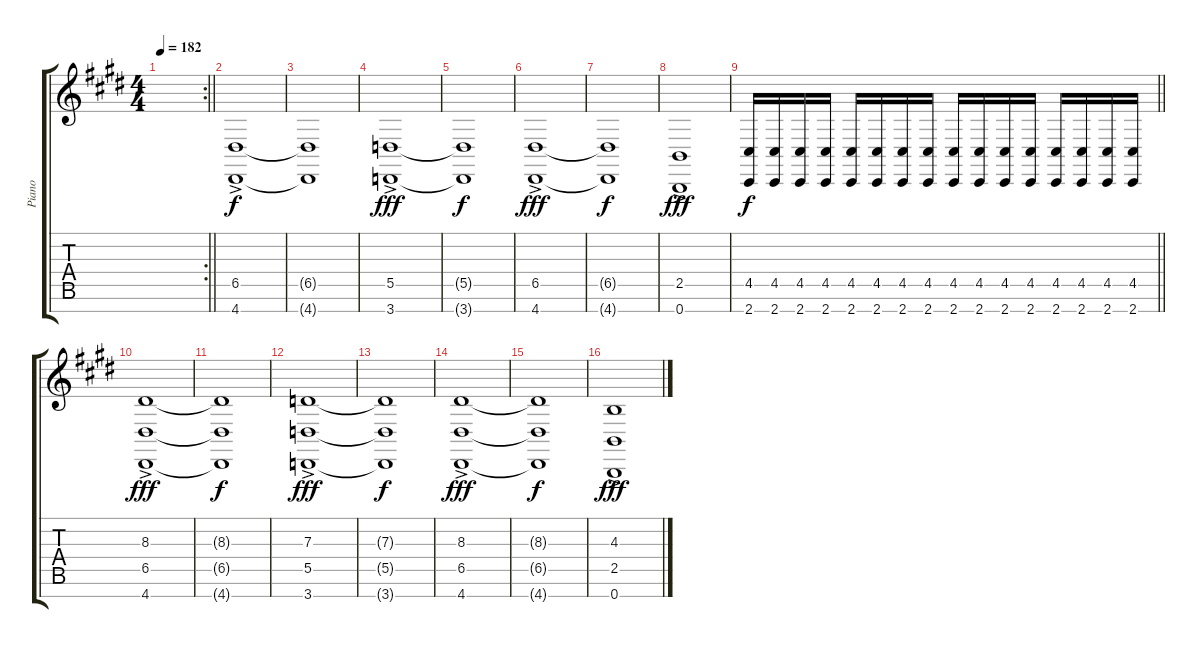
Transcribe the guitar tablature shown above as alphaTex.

\track ("Piano" "Piano") {instrument acousticgrandpiano}
\staff {score tabs}
\tuning (E4 B3 G3 D3 A2 E2 B1) {hide}
\rc 2
\ts (4 4)
\tempo 182
\clef g2
\barLineRight lightlight
\ks c#minor
|
(6.5{ac} 4.7{ac}).1 |
(6.5{t} 4.7{t}).1{dy f} |
(5.5{ac} 3.7{ac}).1{dy fff} |
(5.5{t} 3.7{t}).1{dy f} |
(6.5{ac} 4.7{ac}).1{dy fff} |
(6.5{t} 4.7{t}).1{dy f} |
(2.5{ac} 0.7{ac}).1{dy fff} |
\barLineRight lightlight
(4.5 2.7).16{dy f volume 10 instrument acousticgrandpiano} (4.5 2.7).16 (4.5 2.7).16 (4.5 2.7).16 (4.5 2.7).16 (4.5 2.7).16 (4.5 2.7).16 (4.5 2.7).16 (4.5 2.7).16 (4.5 2.7).16 (4.5 2.7).16 (4.5 2.7).16 (4.5 2.7).16 (4.5 2.7).16 (4.5 2.7).16 (4.5 2.7).16 |
(8.3{ac} 6.5{ac} 4.7).1{dy fff volume 16 instrument synthstrings1} |
(8.3{t} 6.5{t} 4.7{t}).1{dy f} |
(7.3{ac} 5.5{ac} 3.7).1{dy fff} |
(7.3{t} 5.5{t} 3.7{t}).1{dy f} |
(8.3{ac} 6.5{ac} 4.7).1{dy fff} |
(8.3{t} 6.5{t} 4.7{t}).1{dy f} |
(4.3{ac} 2.5{ac} 0.7).1{dy fff}
